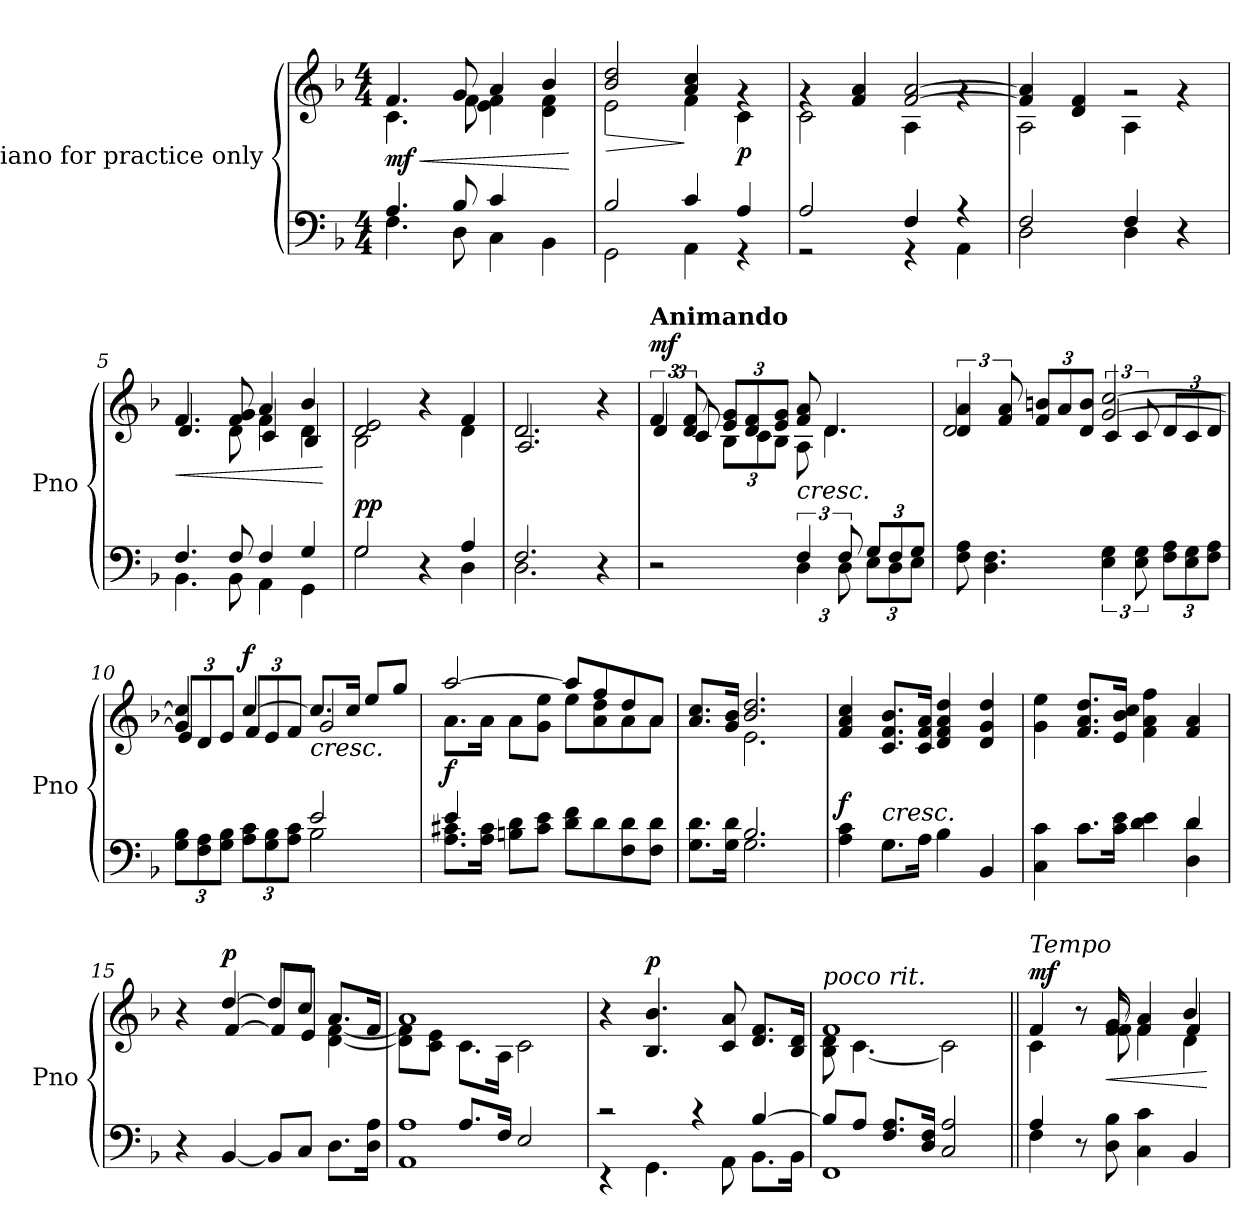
**kern	**kern	**dynam
*part1	*part1	*part1
*staff2	*staff1	*staff1/2
*I"Piano for practice only	*	*
*I'Pno	*	*
*clefF4	*clefG2	*
*k[b-]	*k[b-]	*
*M4/4	*M4/4	*
=1	=1	=1
*^	*	*
!	!	!LO:TX:a:B:t=Moderato	!
!	!	!LO:TX:a:t=Moderato	!
!	!	!	!LO:HP:b
*	*	*^	*
!	!	!	!	!LO:DY:n=1:b
4.A/	4.F\	4.f/	4.c\	< mf
8B-/	8D\	8g/	8f\	.
4c/	4C\	4a/	4e\ 4f\	.
4ryy	4BB-\	4b-/	4d\ 4f\	.
*v	*v	*	*	*
*	*v	*v	*
.	.	[
=2	=2	=2
*^	*	*
!	!	!	!LO:HP:b
*	*	*^	*
2B-/	2GG\	2b-/ 2dd/	2e\	>
4c/	4AA\	4a/ 4cc/	4f\	]
!	!	!	!	!LO:DY:b
4A/	4r	4rg	4c\	p
=3	=3	=3	=3	=3
2A/	2r	4rg	2c\	.
.	.	4f/ 4a/	.	.
4F/	4r	[2f/ [2a/	4A\	.
4r	4AA\	.	4rg	.
=4	=4	=4	=4	=4
2F/	2D\	4f/] 4a/]	2A\	.
.	.	4d/ 4f/	.	.
4F/	4D\	2rg	4A\	.
4r	4ryy	.	4rg	.
!!LO:LB:g=z
=5	=5	=5	=5	=5
!	!	!	!	!LO:HP:b
*	*	*	*^	*
4.F/	4.BB-\	4.f/	4.ryy	4.d/	<
8F/	8BB-\	8f/ 8g/	8d\	8ryy	.
4F/	4AA\	4a/	4f\	4c/	.
4G/	4GG\	4b-/	4d\	4B-/	.
*v	*v	*	*	*	*
*	*v	*v	*v	*
.	.	[
=6	=6	=6
*^	*^	*
!	!	!	!	!LO:DY:a=2
!	!	!	!	!LO:DY:n=1:a
2G/	2G\	2d/ 2e/	2B-\	p p
4r	4ryy	4r	4ryy	.
4A/	4D\	4f/	4d\	.
=7	=7	=7	=7	=7
2.F/	2.D\	2.d/	2.A/	.
4r	4ryy	4r	4ryy	.
=8	=8	=8	=8	=8
*	*	*	*^	*
!	!	!LO:TX:a:B:t=Animando	!	!	!
!	!	!	!	!	!LO:DY:a
2r	2ryy	6f/	4ryy	6d/	mf
.	.	12d/ 12f/	.	12c/	.
*	*	*Xbrackettup	*	*	*
.	.	12e/ 12g/L	12B-\L	2.ryy	.
.	.	12d/ 12f/	12c\	.	.
.	.	12e/ 12g/J	12B-\J	.	.
!LO:TX:a:i:t=cresc.	!	!	!	!	!
6F/	6D\	8f/ 8a/	8A\	.	.
.	.	4.d/	4.d\	.	.
12F/	12D\	.	.	.	.
*Xbrackettup	*	*	*	*	*
12G/L	12E\L	.	.	.	.
12F/	12D\	.	.	.	.
12G/J	12E\J	.	.	.	.
*v	*v	*	*	*	*
*	*v	*v	*v	*
=9	=9	=9
*	*brackettup	*
*^	*^	*
!LO:TX:a:i:t=cresc.	!	!	!	!
*v	*v	*	*	*
8F\ 8A\	6d/ 6a/	2d/	.
4.D\ 4.F\	.	.	.
.	12f/ 12a/	.	.
*	*Xbrackettup	*	*
.	12f/ 12bn/L	.	.
.	12a/	.	.
.	12d/ 12b/J	.	.
*brackettup	*	*brackettup	*
6E\ 6G\	[2g/ [2cc/	6c/	.
12E\ 12G\	.	12c/	.
*Xbrackettup	*	*Xbrackettup	*
12F\ 12A\L	.	12d/L	.
12E\ 12G\	.	12c/	.
12F\ 12A\J	.	12d/J	.
!!LO:LB:g=z	!!
=10	=10	=10	=10
*^	*	*	*
12G\ 12B-\L	2ryy	4g/] 4cc/]	12e/L	.
12F\ 12A\	.	.	12d/	.
12G\ 12B-\J	.	.	12e/J	.
!	!	!	!	!LO:DY:a
12A\ 12c\L	.	[4cc/	12f/L	f
12G\ 12B-\	.	.	12e/	.
12A\ 12c\J	.	.	12f/J	.
!	!	!	!	!LO:HP:b
2e/	2B-\	8.cc/L]	2g/	<
.	.	16cc/Jk	.	.
.	.	8ee/L	.	.
.	.	8gg/J	.	.
=11	=11	=11	=11	=11
!	!	!	!	!LO:DY:a=2
4e/	8.A\ 8.c#X\L	[2aa/	8.a\L	f
.	16A\ 16c#\Jk	.	16a\Jk	.
8Bn\ 8d\L	2.ryy	.	8a\L	.
8c#\ 8e\J	.	.	8g\ 8ee\J	.
8d\ 8f\L	.	8aa/L]	8ee\L	[
8d\	.	8ff/	8a\ 8dd\	.
8F\ 8d\	.	8dd/	8a\	.
8F\ 8d\J	.	8a/J	8a\J	.
=12	=12	=12	=12	=12
8.G\ 8.d\L	4ryy	8.a/ 8.cc/L	4ryy	.
16G\ 16d\Jk	.	16g/ 16b-/Jk	.	.
2.B-/	2.G\	2.b-/ 2.dd/	2.e\	.
=13	=13	=13	=13	=13
!	!	!	!	!LO:DY:a=2
*v	*v	*	*	*
*	*v	*v	*
4A\ 4c\	4f/ 4a/ 4cc/	f
!LO:TX:a:i:t=cresc.	!	!
8.G\L	8.c/ 8.f/ 8.b-/L	.
16A\Jk	16c/ 16f/ 16a/Jk	.
4B-\	4d/ 4f/ 4a/ 4dd/	.
4BB-/	4d/ 4g/ 4dd/	.
=14	=14	=14
*^	*	*
4C\ 4c\	2.ryy	4g\ 4ee\	.
8.c\L	.	8.f/ 8.a/ 8.dd/L	.
16c\ 16e\Jk	.	16e/ 16b-/ 16cc/Jk	.
4d\ 4e\	.	4f\ 4a\ 4ff\	.
4d/	4D\ 4d\	4f/ 4a/	.
*v	*v	*	*
=15	=15	=15
*	*^	*
*	*	*^	*
4r	4r	2.ryy	4ryy	.
!	!	!	!	!LO:DY:a
[4BB-/	[4dd/	.	[4f/	p
8BB-/L]	8dd/L]	.	8f/L]	.
8C/J	8cc/J	.	8e/J	.
8.D\L	8.a/L	[4d\ [4f\	4ryy	.
16D\ 16A\Jk	16f/Jk	.	.	.
*	*	*v	*v	*
!!LO:LB:g=z
=16	=16	=16	=16
*^	*	*	*
*	*^	*	*	*
1A	1AA	4ryy	1a	8d\] 8f\]L	.
.	.	.	.	8c\ 8e\J	.
.	.	8.A/L	.	8.c\L	.
.	.	16F/Jk	.	16A\Jk	.
.	.	2E/	.	2c\	.
*	*v	*v	*	*	*
*	*	*v	*v	*
=17	=17	=17	=17
2r	4r	4r	.
!	!	!	!LO:DY:a
.	4.GG\	4.B-/ 4.b-/	p
4r	.	.	.
.	8AA\	8c/ 8a/	.
[4B-/	8.BB-\L	8.d/ 8.f/L	.
.	16BB-\Jk	16B-/ 16d/Jk	.
=18	=18	=18	=18
*	*	*^	*
!	!	!LO:TX:a:i:t=poco rit.	!	!
8B-/L]	1FF	1f	8B-\ 8d\	.
8A/J	.	.	[4.c\	.
8.F/ 8.A/L	.	.	.	.
16D/ 16F/Jk	.	.	.	.
2C/ 2A/	.	.	2c\]	.
=19||	=19||	=19||	=19||	=19||
*	*	*	*^	*
!	!	!LO:TX:a:i:t=Tempo	!	!	!
!	!	!	!	!	!LO:DY:a
4A/	4F\	4f/	4c\	4.ryy	mf
8r	2.ryy	8r	8ryy	.	.
!	!	!	!	!	!LO:HP:b
8D\ 8B-\	.	8g/	8f\	8f/	<
4C\ 4c\	.	4a/	4f\	4f/	.
4BB-/	.	4b-/	4d\	4f/	.
*v	*v	*	*	*	*
*	*v	*v	*v	*
.	.	[
=	=	=
*-	*-	*-
